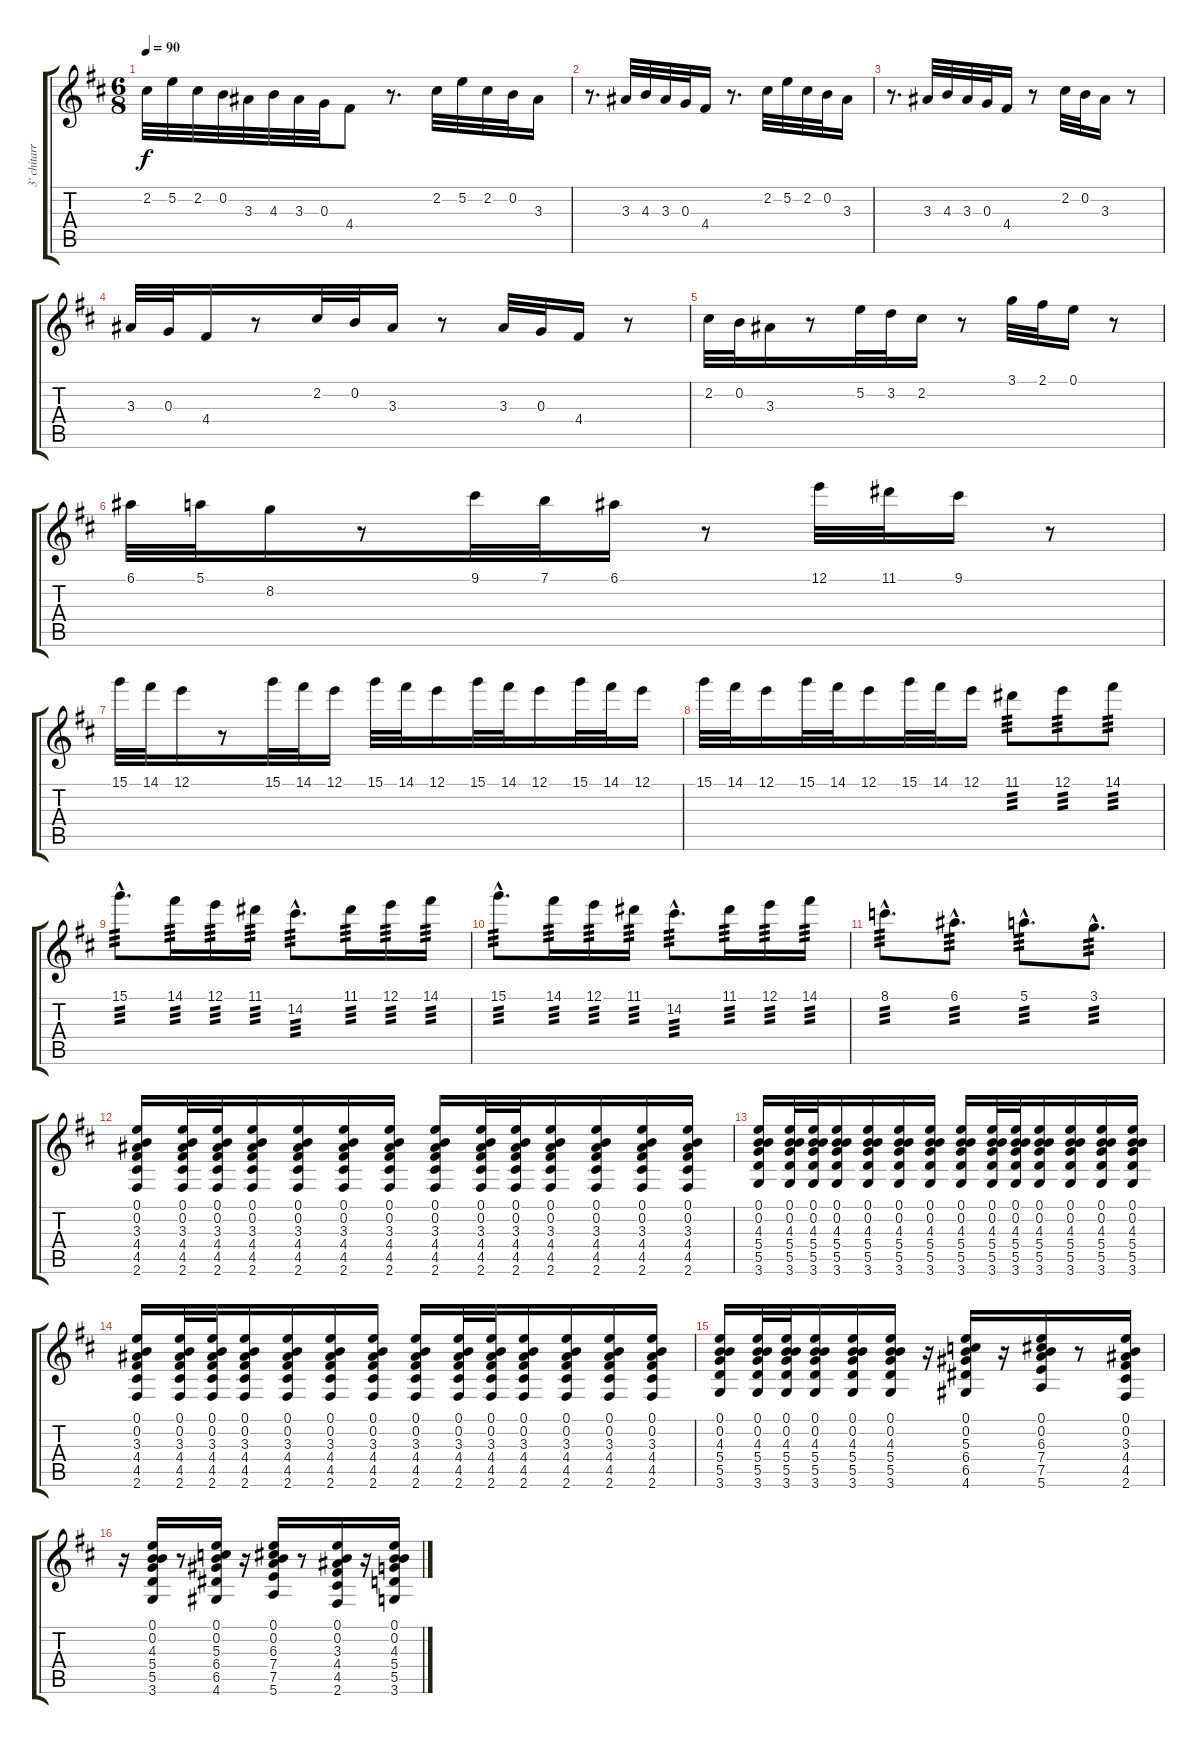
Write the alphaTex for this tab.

\track ("3' chitarra" "3' chitarr") {instrument acousticguitarsteel}
\staff {score tabs}
\tuning (E4 B3 G3 D3 A2 E2) {hide}
\ts (6 8)
\tempo 90
\clef g2
\ks bminor
2.2.32{dy f} 5.2.32 2.2.32 0.2.32 3.3.32 4.3.32 3.3.32 0.3.32 4.4.8 r.8{d} 2.2.32 5.2.32 2.2.32 0.2.32 3.3.16 |
r.8{d} 3.3.32 4.3.32 3.3.32 0.3.32 4.4.16 r.8{d} 2.2.32 5.2.32 2.2.32 0.2.32 3.3.16 |
r.8{d} 3.3.32 4.3.32 3.3.32 0.3.32 4.4.16 r.8 2.2.32 0.2.32 3.3.16 r.8 |
3.3.32 0.3.32 4.4.16 r.8 2.2.32 0.2.32 3.3.16 r.8 3.3.32 0.3.32 4.4.16 r.8 |
2.2.32 0.2.32 3.3.16 r.8 5.2.32 3.2.32 2.2.16 r.8 3.1.32 2.1.32 0.1.16 r.8 |
6.1.32 5.1.32 8.2.16 r.8 9.1.32 7.1.32 6.1.16 r.8 12.1.32 11.1.32 9.1.16 r.8 |
15.1.32 14.1.32 12.1.16 r.8 15.1.32 14.1.32 12.1.16 15.1.32 14.1.32 12.1.16 15.1.32 14.1.32 12.1.16 15.1.32 14.1.32 12.1.16 |
15.1.32 14.1.32 12.1.16 15.1.32 14.1.32 12.1.16 15.1.32 14.1.32 12.1.16 11.1.8{tp 3} 12.1.8{tp 3} 14.1.8{tp 3} |
15.1{hac}.8{d tp 3} 14.1.16{tp 3} 12.1.16{tp 3} 11.1.16{tp 3} 14.2{hac}.8{d tp 3} 11.1.16{tp 3} 12.1.16{tp 3} 14.1.16{tp 3} |
15.1{hac}.8{d tp 3} 14.1.16{tp 3} 12.1.16{tp 3} 11.1.16{tp 3} 14.2{hac}.8{d tp 3} 11.1.16{tp 3} 12.1.16{tp 3} 14.1.16{tp 3} |
8.1{hac}.8{d tp 3} 6.1{hac}.8{d tp 3} 5.1{hac}.8{d tp 3} 3.1{hac}.8{d tp 3} |
(0.1 0.2 3.3 4.4 4.5 2.6).16{volume 8} (0.1 0.2 3.3 4.4 4.5 2.6).32 (0.1 0.2 3.3 4.4 4.5 2.6).32 (0.1 0.2 3.3 4.4 4.5 2.6).16 (0.1 0.2 3.3 4.4 4.5 2.6).16 (0.1 0.2 3.3 4.4 4.5 2.6).16 (0.1 0.2 3.3 4.4 4.5 2.6).16 (0.1 0.2 3.3 4.4 4.5 2.6).16 (0.1 0.2 3.3 4.4 4.5 2.6).32 (0.1 0.2 3.3 4.4 4.5 2.6).32 (0.1 0.2 3.3 4.4 4.5 2.6).16 (0.1 0.2 3.3 4.4 4.5 2.6).16 (0.1 0.2 3.3 4.4 4.5 2.6).16 (0.1 0.2 3.3 4.4 4.5 2.6).16 |
(0.1 0.2 4.3 5.4 5.5 3.6).16 (0.1 0.2 4.3 5.4 5.5 3.6).32 (0.1 0.2 4.3 5.4 5.5 3.6).32 (0.1 0.2 4.3 5.4 5.5 3.6).16 (0.1 0.2 4.3 5.4 5.5 3.6).16 (0.1 0.2 4.3 5.4 5.5 3.6).16 (0.1 0.2 4.3 5.4 5.5 3.6).16 (0.1 0.2 4.3 5.4 5.5 3.6).16 (0.1 0.2 4.3 5.4 5.5 3.6).32 (0.1 0.2 4.3 5.4 5.5 3.6).32 (0.1 0.2 4.3 5.4 5.5 3.6).16 (0.1 0.2 4.3 5.4 5.5 3.6).16 (0.1 0.2 4.3 5.4 5.5 3.6).16 (0.1 0.2 4.3 5.4 5.5 3.6).16 |
(0.1 0.2 3.3 4.4 4.5 2.6).16{volume 8} (0.1 0.2 3.3 4.4 4.5 2.6).32 (0.1 0.2 3.3 4.4 4.5 2.6).32 (0.1 0.2 3.3 4.4 4.5 2.6).16 (0.1 0.2 3.3 4.4 4.5 2.6).16 (0.1 0.2 3.3 4.4 4.5 2.6).16 (0.1 0.2 3.3 4.4 4.5 2.6).16 (0.1 0.2 3.3 4.4 4.5 2.6).16 (0.1 0.2 3.3 4.4 4.5 2.6).32 (0.1 0.2 3.3 4.4 4.5 2.6).32 (0.1 0.2 3.3 4.4 4.5 2.6).16 (0.1 0.2 3.3 4.4 4.5 2.6).16 (0.1 0.2 3.3 4.4 4.5 2.6).16 (0.1 0.2 3.3 4.4 4.5 2.6).16 |
(0.1 0.2 4.3 5.4 5.5 3.6).16 (0.1 0.2 4.3 5.4 5.5 3.6).32 (0.1 0.2 4.3 5.4 5.5 3.6).32 (0.1 0.2 4.3 5.4 5.5 3.6).16 (0.1 0.2 4.3 5.4 5.5 3.6).16 (0.1 0.2 4.3 5.4 5.5 3.6).16 r.16 (0.1 0.2 5.3 6.4 6.5 4.6).16 r.16 (0.1 0.2 6.3 7.4 7.5 5.6).16 r.8 (0.1 0.2 3.3 4.4 4.5 2.6).16 |
r.16 (0.1 0.2 4.3 5.4 5.5 3.6).16 r.8 (0.1 0.2 5.3 6.4 6.5 4.6).16 r.16 (0.1 0.2 6.3 7.4 7.5 5.6).16 r.8 (0.1 0.2 3.3 4.4 4.5 2.6).16 r.16 (0.1 0.2 4.3 5.4 5.5 3.6).16
